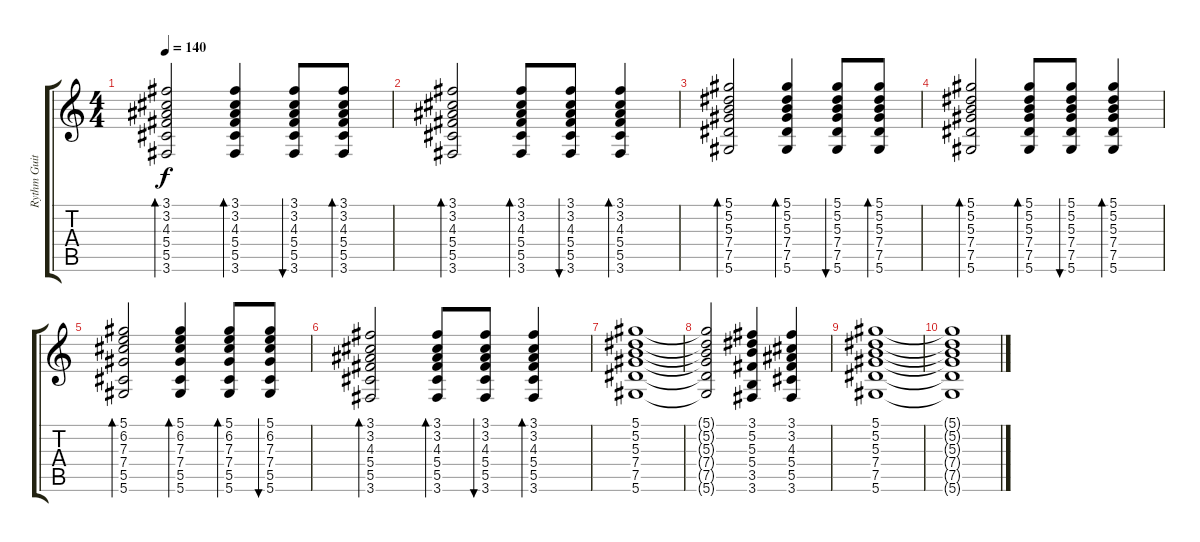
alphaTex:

\track ("Rythm Guitar" "Rythm Guit") {instrument acousticguitarsteel}
\staff {score tabs}
\tuning (Eb4 Bb3 Gb3 Db3 Ab2 Eb2) {hide}
\ts (4 4)
\tempo 140
\clef g2
\ks c
(3.1 3.2 4.3 5.4 5.5 3.6).2{bd 120 dy f} (3.1 3.2 4.3 5.4 5.5 3.6).4{bd 60} (3.1 3.2 4.3 5.4 5.5 3.6).8{bu 120} (3.1 3.2 4.3 5.4 5.5 3.6).8{bd 120} |
(3.1 3.2 4.3 5.4 5.5 3.6).2{bd 120} (3.1 3.2 4.3 5.4 5.5 3.6).8{bd 60} (3.1 3.2 4.3 5.4 5.5 3.6).8{bu 120} (3.1 3.2 4.3 5.4 5.5 3.6).4{bd 120} |
(5.1 5.2 5.3 7.4 7.5 5.6).2{bd 120} (5.1 5.2 5.3 7.4 7.5 5.6).4{bd 60} (5.1 5.2 5.3 7.4 7.5 5.6).8{bu 120} (5.1 5.2 5.3 7.4 7.5 5.6).8{bd 120} |
(5.1 5.2 5.3 7.4 7.5 5.6).2{bd 120} (5.1 5.2 5.3 7.4 7.5 5.6).8{bd 60} (5.1 5.2 5.3 7.4 7.5 5.6).8{bu 120} (5.1 5.2 5.3 7.4 7.5 5.6).4{bd 120} |
(5.1 6.2 7.3 7.4 5.5 5.6).2{bd 120} (5.1 6.2 7.3 7.4 5.5 5.6).4{bd 60} (5.1 6.2 7.3 7.4 5.5 5.6).8{bd 120} (5.1 6.2 7.3 7.4 5.5 5.6).8{bu 120} |
(3.1 3.2 4.3 5.4 5.5 3.6).2{bd 120} (3.1 3.2 4.3 5.4 5.5 3.6).8{bd 60} (3.1 3.2 4.3 5.4 5.5 3.6).8{bu 120} (3.1 3.2 4.3 5.4 5.5 3.6).4{bd 120} |
(5.1 5.2 5.3 7.4 7.5 5.6).1 |
(5.1{t} 5.2{t} 5.3{t} 7.4{t} 7.5{t} 5.6{t}).2 (3.1 5.2 5.3 5.4 3.5 3.6).4 (3.1 3.2 4.3 5.4 5.5 3.6).4 |
(5.1 5.2 5.3 7.4 7.5 5.6).1 |
(5.1{t} 5.2{t} 5.3{t} 7.4{t} 7.5{t} 5.6{t}).1
